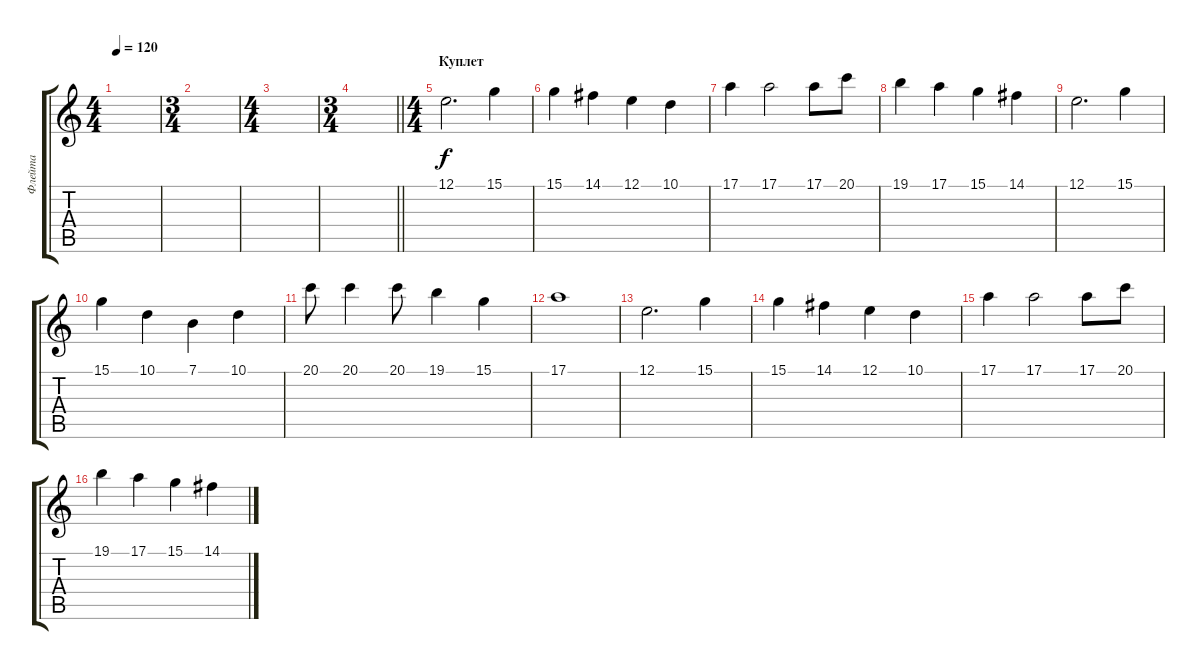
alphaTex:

\track ("Флейта" "Флейта") {instrument sopranosax}
\staff {score tabs}
\tuning (E4 B3 G3 D3 A2 E2) {hide}
\ts (4 4)
\tempo 120
\clef g2
\ks c
|
\ts (3 4)
|
\ts (4 4)
|
\ts (3 4)
\barLineRight lightlight
|
\ts (4 4)
\section ("" "Куплет")
12.1.2{d} 15.1.4 |
15.1.4 14.1.4 12.1.4 10.1.4 |
17.1.4 17.1.2 17.1.8 20.1.8 |
19.1.4 17.1.4 15.1.4 14.1.4 |
12.1.2{d} 15.1.4 |
15.1.4 10.1.4 7.1.4 10.1.4 |
20.1.8 20.1.4 20.1.8 19.1.4 15.1.4 |
17.1.1 |
12.1.2{d} 15.1.4 |
15.1.4 14.1.4 12.1.4 10.1.4 |
17.1.4 17.1.2 17.1.8 20.1.8 |
19.1.4 17.1.4 15.1.4 14.1.4
